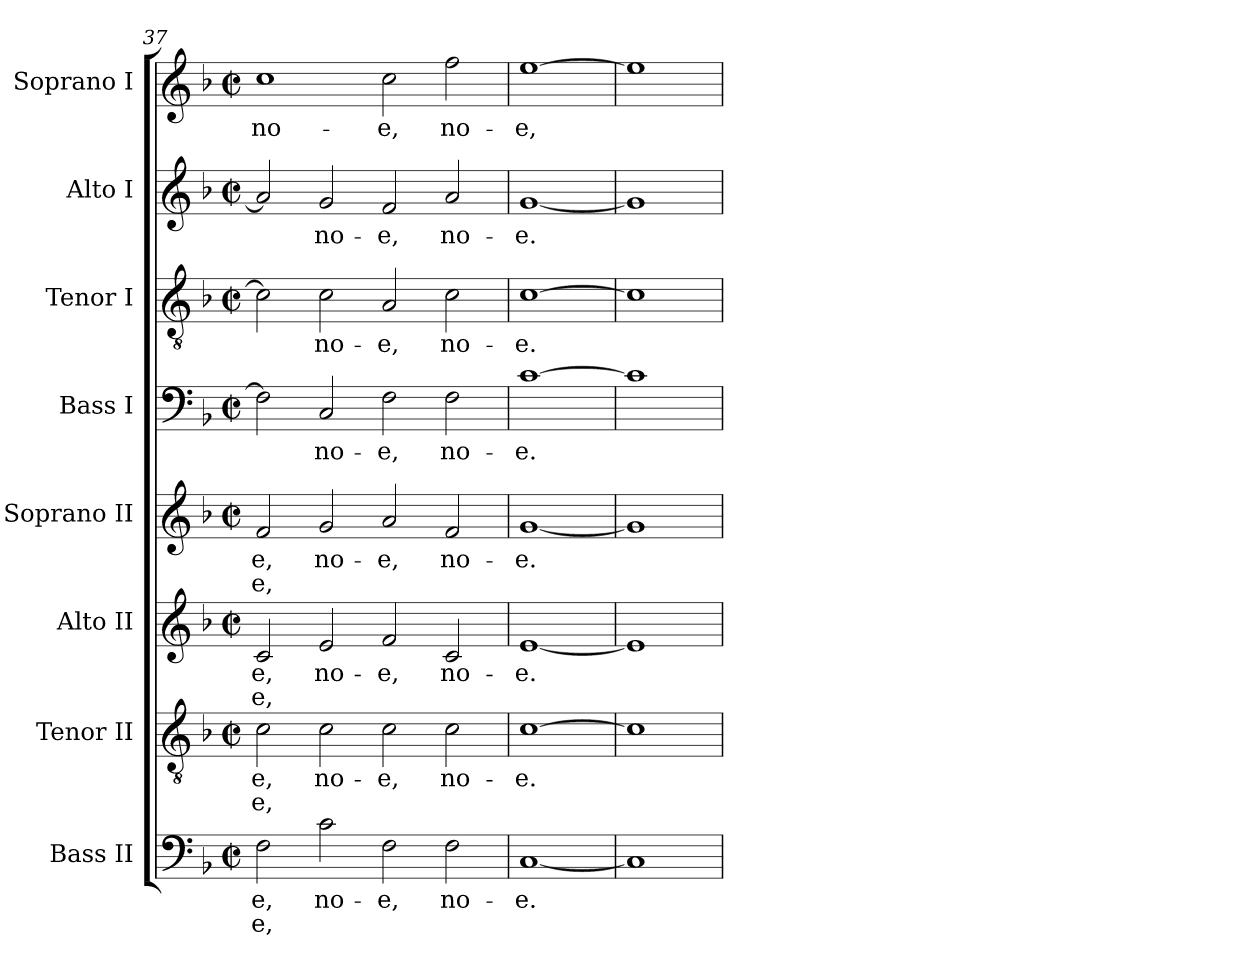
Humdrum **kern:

**kern	**text	**text	**kern	**text	**text	**kern	**text	**text	**kern	**text	**text	**kern	**text	**kern	**text	**kern	**text	**kern	**text
*part8	*part8	*part8	*part7	*part7	*part7	*part6	*part6	*part6	*part5	*part5	*part5	*part4	*part4	*part3	*part3	*part2	*part2	*part1	*part1
*staff8	*staff8	*staff8	*staff7	*staff7	*staff7	*staff6	*staff6	*staff6	*staff5	*staff5	*staff5	*staff4	*staff4	*staff3	*staff3	*staff2	*staff2	*staff1	*staff1
*I"Bass II	*	*	*I"Tenor II	*	*	*I"Alto II	*	*	*I"Soprano II	*	*	*I"Bass I	*	*I"Tenor I	*	*I"Alto I	*	*I"Soprano I	*
*I'B. II	*	*	*I'T. II	*	*	*I'A. II	*	*	*	*	*	*I'B. I	*	*I'T. I	*	*I'A. I	*	*	*
*clefF4	*	*	*clefGv2	*	*	*clefG2	*	*	*clefG2	*	*	*clefF4	*	*clefGv2	*	*clefG2	*	*clefG2	*
*	*	*	*ITrd7c12	*	*	*	*	*	*	*	*	*	*	*ITrd7c12	*	*	*	*	*
*k[b-]	*	*	*k[b-]	*	*	*k[b-]	*	*	*k[b-]	*	*	*k[b-]	*	*k[b-]	*	*k[b-]	*	*k[b-]	*
*F:	*	*	*F:	*	*	*F:	*	*	*F:	*	*	*F:	*	*F:	*	*F:	*	*F:	*
*M2/2	*	*	*M2/2	*	*	*M2/2	*	*	*M2/2	*	*	*M2/2	*	*M2/2	*	*M2/2	*	*M2/2	*
*met(c|)	*	*	*met(c|)	*	*	*met(c|)	*	*	*met(c|)	*	*	*met(c|)	*	*met(c|)	*	*met(c|)	*	*met(c|)	*
=37	=37	=37	=37	=37	=37	=37	=37	=37	=37	=37	=37	=37	=37	=37	=37	=37	=37	=37	=37
!	!LO:LY:b:color=#000000	!LO:LY:b:color=#000000	!	!	!	!	!	!	!	!	!	!	!	!	!	!	!	!	!
!	!	!	!	!LO:LY:b:color=#000000	!LO:LY:b:color=#000000	!	!	!	!	!	!	!	!	!	!	!	!	!	!
!	!	!	!	!	!	!	!LO:LY:b:color=#000000	!LO:LY:b:color=#000000	!	!	!	!	!	!	!	!	!	!	!
!	!	!	!	!	!	!	!	!	!	!LO:LY:b:color=#000000	!LO:LY:b:color=#000000	!	!	!	!	!	!	!	!
!	!	!	!	!	!	!	!	!	!	!	!	!	!	!	!	!	!	!	!LO:LY:b:color=#000000
2Fi\	-e,	e,	2Ci\	-e,	e,	2ci/	-e,	e,	2fi/	-e,	e,	2Fi\]	.	2Ci\]	.	2ai/]	.	1cci	no-
!	!LO:LY:b:color=#000000	!	!	!	!	!	!	!	!	!	!	!	!	!	!	!	!	!	!
!	!	!	!	!LO:LY:b:color=#000000	!	!	!	!	!	!	!	!	!	!	!	!	!	!	!
!	!	!	!	!	!	!	!LO:LY:b:color=#000000	!	!	!	!	!	!	!	!	!	!	!	!
!	!	!	!	!	!	!	!	!	!	!LO:LY:b:color=#000000	!	!	!	!	!	!	!	!	!
!	!	!	!	!	!	!	!	!	!	!	!	!	!LO:LY:b:color=#000000	!	!	!	!	!	!
!	!	!	!	!	!	!	!	!	!	!	!	!	!	!	!LO:LY:b:color=#000000	!	!	!	!
!	!	!	!	!	!	!	!	!	!	!	!	!	!	!	!	!	!LO:LY:b:color=#000000	!	!
2ci\	no-	.	2Ci\	no-	.	2ei/	no-	.	2gi/	no-	.	2Ci/	no-	2Ci\	no-	2gi/	no-	.	.
!	!LO:LY:b:color=#000000	!	!	!	!	!	!	!	!	!	!	!	!	!	!	!	!	!	!
!	!	!	!	!LO:LY:b:color=#000000	!	!	!	!	!	!	!	!	!	!	!	!	!	!	!
!	!	!	!	!	!	!	!LO:LY:b:color=#000000	!	!	!	!	!	!	!	!	!	!	!	!
!	!	!	!	!	!	!	!	!	!	!LO:LY:b:color=#000000	!	!	!	!	!	!	!	!	!
!	!	!	!	!	!	!	!	!	!	!	!	!	!LO:LY:b:color=#000000	!	!	!	!	!	!
!	!	!	!	!	!	!	!	!	!	!	!	!	!	!	!LO:LY:b:color=#000000	!	!	!	!
!	!	!	!	!	!	!	!	!	!	!	!	!	!	!	!	!	!LO:LY:b:color=#000000	!	!
!	!	!	!	!	!	!	!	!	!	!	!	!	!	!	!	!	!	!	!LO:LY:b:color=#000000
2Fi\	-e,	.	2Ci\	-e,	.	2fi/	-e,	.	2ai/	-e,	.	2Fi\	-e,	2AAi/	-e,	2fi/	-e,	2cci\	-e,
!	!LO:LY:b:color=#000000	!	!	!	!	!	!	!	!	!	!	!	!	!	!	!	!	!	!
!	!	!	!	!LO:LY:b:color=#000000	!	!	!	!	!	!	!	!	!	!	!	!	!	!	!
!	!	!	!	!	!	!	!LO:LY:b:color=#000000	!	!	!	!	!	!	!	!	!	!	!	!
!	!	!	!	!	!	!	!	!	!	!LO:LY:b:color=#000000	!	!	!	!	!	!	!	!	!
!	!	!	!	!	!	!	!	!	!	!	!	!	!LO:LY:b:color=#000000	!	!	!	!	!	!
!	!	!	!	!	!	!	!	!	!	!	!	!	!	!	!LO:LY:b:color=#000000	!	!	!	!
!	!	!	!	!	!	!	!	!	!	!	!	!	!	!	!	!	!LO:LY:b:color=#000000	!	!
!	!	!	!	!	!	!	!	!	!	!	!	!	!	!	!	!	!	!	!LO:LY:b:color=#000000
2Fi\	no-	.	2Ci\	no-	.	2ci/	no-	.	2fi/	no-	.	2Fi\	no-	2Ci\	no-	2ai/	no-	2ffi\	no-
=38	=38	=38	=38	=38	=38	=38	=38	=38	=38	=38	=38	=38	=38	=38	=38	=38	=38	=38	=38
!	!LO:LY:b:color=#000000	!	!	!	!	!	!	!	!	!	!	!	!	!	!	!	!	!	!
!	!	!	!	!LO:LY:b:color=#000000	!	!	!	!	!	!	!	!	!	!	!	!	!	!	!
!	!	!	!	!	!	!	!LO:LY:b:color=#000000	!	!	!	!	!	!	!	!	!	!	!	!
!	!	!	!	!	!	!	!	!	!	!LO:LY:b:color=#000000	!	!	!	!	!	!	!	!	!
!	!	!	!	!	!	!	!	!	!	!	!	!	!LO:LY:b:color=#000000	!	!	!	!	!	!
!	!	!	!	!	!	!	!	!	!	!	!	!	!	!	!LO:LY:b:color=#000000	!	!	!	!
!	!	!	!	!	!	!	!	!	!	!	!	!	!	!	!	!	!LO:LY:b:color=#000000	!	!
!	!	!	!	!	!	!	!	!	!	!	!	!	!	!	!	!	!	!	!LO:LY:b:color=#000000
[1Ci	-e.	.	[1Ci	-e.	.	[1ei	-e.	.	[1gi	-e.	.	[1ci	-e.	[1Ci	-e.	[1gi	-e.	[1eei	-e,
=39	=39	=39	=39	=39	=39	=39	=39	=39	=39	=39	=39	=39	=39	=39	=39	=39	=39	=39	=39
1Ci]	.	.	1Ci]	.	.	1ei]	.	.	1gi]	.	.	1ci]	.	1Ci]	.	1gi]	.	1eei]	.
=	=	=	=	=	=	=	=	=	=	=	=	=	=	=	=	=	=	=	=
*-	*-	*-	*-	*-	*-	*-	*-	*-	*-	*-	*-	*-	*-	*-	*-	*-	*-	*-	*-
